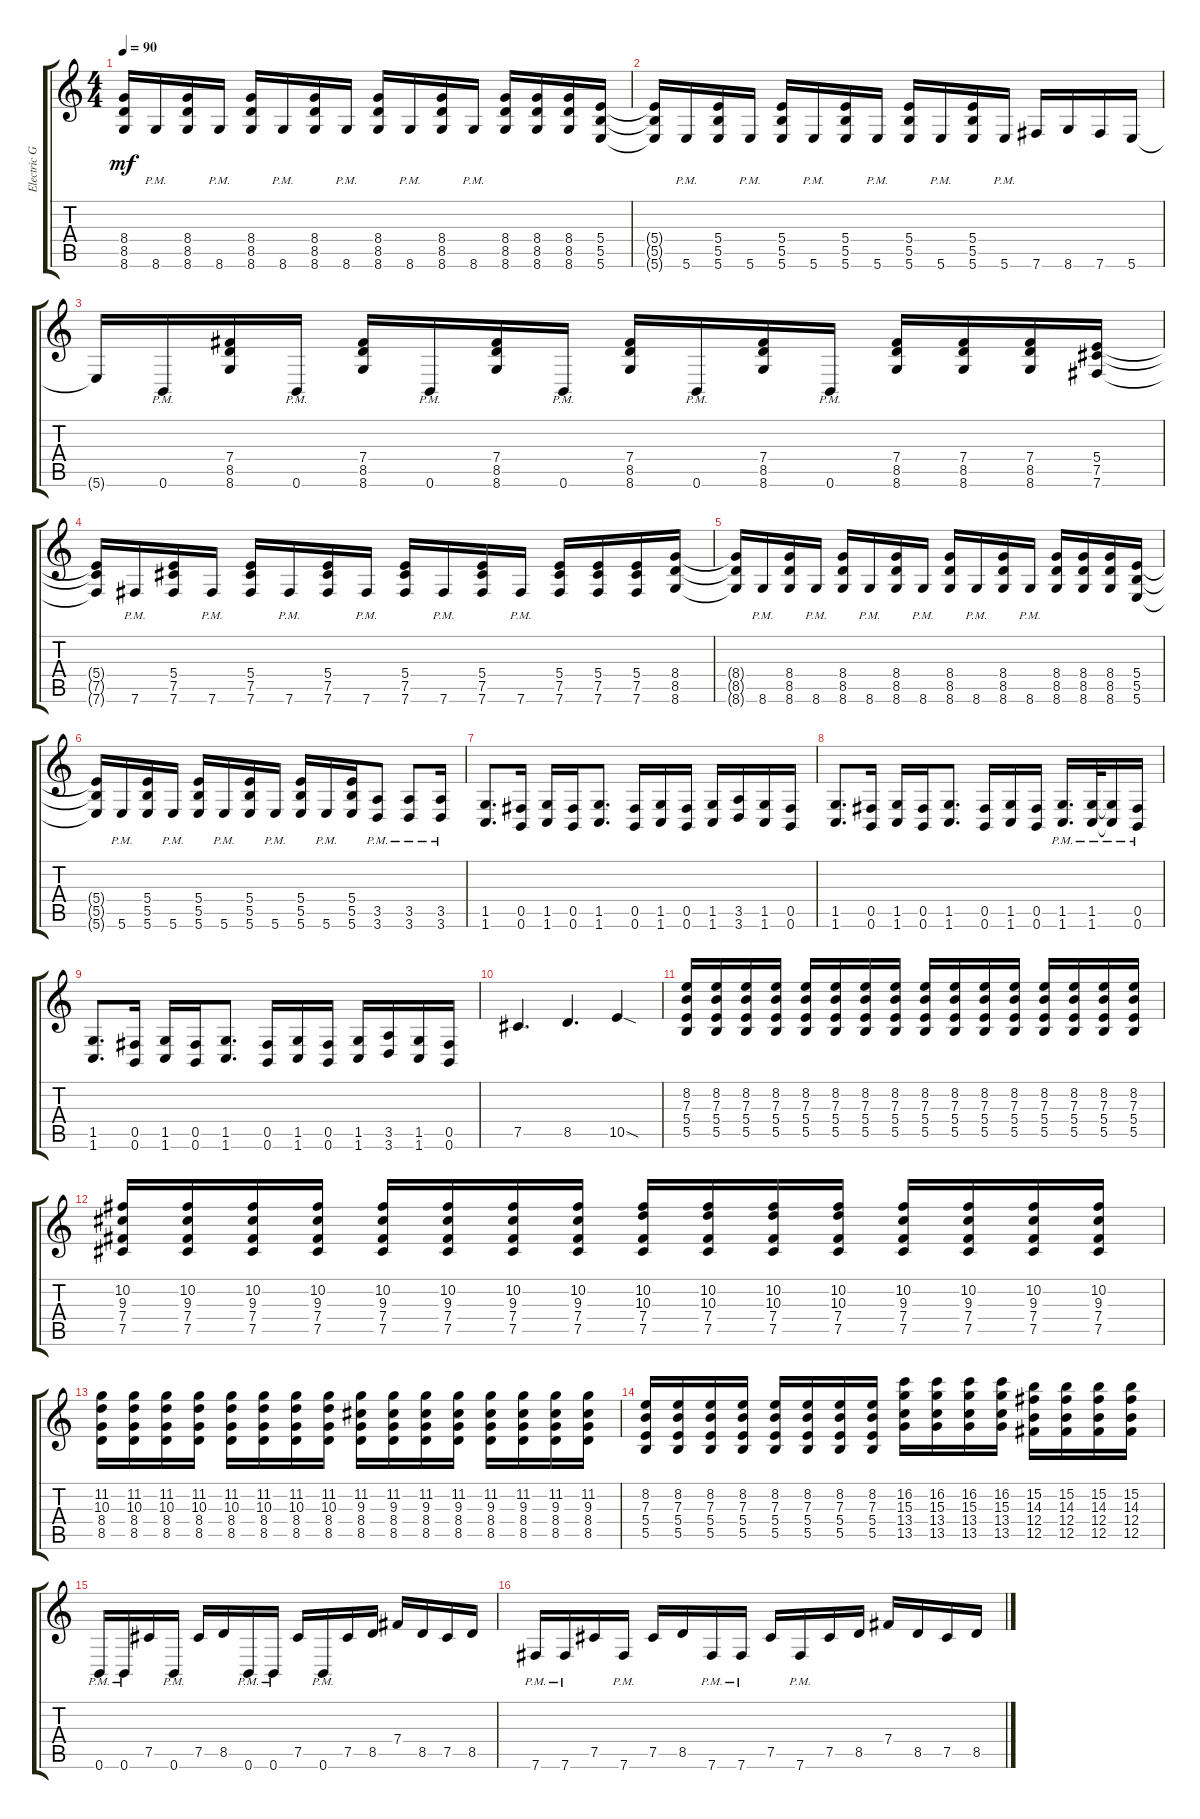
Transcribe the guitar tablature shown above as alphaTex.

\track ("Electric Guitar" "Electric G") {instrument distortionguitar}
\staff {score tabs}
\tuning (Db4 Ab3 E3 B2 Gb2 B1) {hide}
\ts (4 4)
\tempo 90
\clef g2
\ks c
(8.4{t} 8.5{t} 8.6{t}).16{dy mf} 8.6{pm}.16 (8.4 8.5 8.6).16 8.6{pm}.16 (8.4 8.5 8.6).16 8.6{pm}.16 (8.4 8.5 8.6).16 8.6{pm}.16 (8.4 8.5 8.6).16 8.6{pm}.16 (8.4 8.5 8.6).16 8.6{pm}.16 (8.4 8.5 8.6).16 (8.4 8.5 8.6).16 (8.4 8.5 8.6).16 (5.4 5.5 5.6).16 |
(5.4{t} 5.5{t} 5.6{t}).16 5.6{pm}.16 (5.4 5.5 5.6).16 5.6{pm}.16 (5.4 5.5 5.6).16 5.6{pm}.16 (5.4 5.5 5.6).16 5.6{pm}.16 (5.4 5.5 5.6).16 5.6{pm}.16 (5.4 5.5 5.6).16 5.6{pm}.16 7.6.16 8.6.16 7.6.16 5.6.16 |
5.6{t}.16 0.6{pm}.16 (7.4 8.5 8.6).16 0.6{pm}.16 (7.4 8.5 8.6).16 0.6{pm}.16 (7.4 8.5 8.6).16 0.6{pm}.16 (7.4 8.5 8.6).16 0.6{pm}.16 (7.4 8.5 8.6).16 0.6{pm}.16 (7.4 8.5 8.6).16 (7.4 8.5 8.6).16 (7.4 8.5 8.6).16 (5.4 7.5 7.6).16 |
(5.4{t} 7.5{t} 7.6{t}).16 7.6{pm}.16 (5.4 7.5 7.6).16 7.6{pm}.16 (5.4 7.5 7.6).16 7.6{pm}.16 (5.4 7.5 7.6).16 7.6{pm}.16 (5.4 7.5 7.6).16 7.6{pm}.16 (5.4 7.5 7.6).16 7.6{pm}.16 (5.4 7.5 7.6).16 (5.4 7.5 7.6).16 (5.4 7.5 7.6).16 (8.4 8.5 8.6).16 |
(8.4{t} 8.5{t} 8.6{t}).16 8.6{pm}.16 (8.4 8.5 8.6).16 8.6{pm}.16 (8.4 8.5 8.6).16 8.6{pm}.16 (8.4 8.5 8.6).16 8.6{pm}.16 (8.4 8.5 8.6).16 8.6{pm}.16 (8.4 8.5 8.6).16 8.6{pm}.16 (8.4 8.5 8.6).16 (8.4 8.5 8.6).16 (8.4 8.5 8.6).16 (5.4 5.5 5.6).16 |
(5.4{t} 5.5{t} 5.6{t}).16 5.6{pm}.16 (5.4 5.5 5.6).16 5.6{pm}.16 (5.4 5.5 5.6).16 5.6{pm}.16 (5.4 5.5 5.6).16 5.6{pm}.16 (5.4 5.5 5.6).16 5.6{pm}.16 (5.4 5.5 5.6).16 (3.5{pm} 3.6{pm}).8 (3.5{pm} 3.6{pm}).8 (3.5{pm} 3.6{pm}).16 |
(1.5 1.6).8{d} (0.5 0.6).16 (1.5 1.6).16 (0.5 0.6).16 (1.5 1.6).8{d} (0.5 0.6).16 (1.5 1.6).16 (0.5 0.6).16 (1.5 1.6).16 (3.5 3.6).16 (1.5 1.6).16 (0.5 0.6).16 |
(1.5 1.6).8{d} (0.5 0.6).16 (1.5 1.6).16 (0.5 0.6).16 (1.5 1.6).8{d} (0.5 0.6).16 (1.5 1.6).16 (0.5 0.6).16 (1.5{pm} 1.6{pm}).16{d} (1.5{pm} 1.6{pm}).32 (1.5{pm t} 1.6{pm t}).16 (0.5{pm} 0.6{pm}).16 |
(1.5 1.6).8{d} (0.5 0.6).16 (1.5 1.6).16 (0.5 0.6).16 (1.5 1.6).8{d} (0.5 0.6).16 (1.5 1.6).16 (0.5 0.6).16 (1.5 1.6).16 (3.5 3.6).16 (1.5 1.6).16 (0.5 0.6).16 |
7.5.4{d} 8.5.4{d} 10.5{sod}.4 |
(8.2 7.3 5.4 5.5).16 (8.2 7.3 5.4 5.5).16 (8.2 7.3 5.4 5.5).16 (8.2 7.3 5.4 5.5).16 (8.2 7.3 5.4 5.5).16 (8.2 7.3 5.4 5.5).16 (8.2 7.3 5.4 5.5).16 (8.2 7.3 5.4 5.5).16 (8.2 7.3 5.4 5.5).16 (8.2 7.3 5.4 5.5).16 (8.2 7.3 5.4 5.5).16 (8.2 7.3 5.4 5.5).16 (8.2 7.3 5.4 5.5).16 (8.2 7.3 5.4 5.5).16 (8.2 7.3 5.4 5.5).16 (8.2 7.3 5.4 5.5).16 |
(10.2 9.3 7.4 7.5).16 (10.2 9.3 7.4 7.5).16 (10.2 9.3 7.4 7.5).16 (10.2 9.3 7.4 7.5).16 (10.2 9.3 7.4 7.5).16 (10.2 9.3 7.4 7.5).16 (10.2 9.3 7.4 7.5).16 (10.2 9.3 7.4 7.5).16 (10.2 10.3 7.4 7.5).16 (10.2 10.3 7.4 7.5).16 (10.2 10.3 7.4 7.5).16 (10.2 10.3 7.4 7.5).16 (10.2 9.3 7.4 7.5).16 (10.2 9.3 7.4 7.5).16 (10.2 9.3 7.4 7.5).16 (10.2 9.3 7.4 7.5).16 |
(11.2 10.3 8.4 8.5).16 (11.2 10.3 8.4 8.5).16 (11.2 10.3 8.4 8.5).16 (11.2 10.3 8.4 8.5).16 (11.2 10.3 8.4 8.5).16 (11.2 10.3 8.4 8.5).16 (11.2 10.3 8.4 8.5).16 (11.2 10.3 8.4 8.5).16 (11.2 9.3 8.4 8.5).16 (11.2 9.3 8.4 8.5).16 (11.2 9.3 8.4 8.5).16 (11.2 9.3 8.4 8.5).16 (11.2 9.3 8.4 8.5).16 (11.2 9.3 8.4 8.5).16 (11.2 9.3 8.4 8.5).16 (11.2 9.3 8.4 8.5).16 |
(8.2 7.3 5.4 5.5).16 (8.2 7.3 5.4 5.5).16 (8.2 7.3 5.4 5.5).16 (8.2 7.3 5.4 5.5).16 (8.2 7.3 5.4 5.5).16 (8.2 7.3 5.4 5.5).16 (8.2 7.3 5.4 5.5).16 (8.2 7.3 5.4 5.5).16 (16.2 15.3 13.4 13.5).16 (16.2 15.3 13.4 13.5).16 (16.2 15.3 13.4 13.5).16 (16.2 15.3 13.4 13.5).16 (15.2 14.3 12.4 12.5).16 (15.2 14.3 12.4 12.5).16 (15.2 14.3 12.4 12.5).16 (15.2 14.3 12.4 12.5).16 |
0.6{pm}.16 0.6{pm}.16 7.5.16 0.6{pm}.16 7.5.16 8.5.16 0.6{pm}.16 0.6{pm}.16 7.5.16 0.6{pm}.16 7.5.16 8.5.16 7.4.16 8.5.16 7.5.16 8.5.16 |
7.6{pm}.16 7.6{pm}.16 7.5.16 7.6{pm}.16 7.5.16 8.5.16 7.6{pm}.16 7.6{pm}.16 7.5.16 7.6{pm}.16 7.5.16 8.5.16 7.4.16 8.5.16 7.5.16 8.5.16
